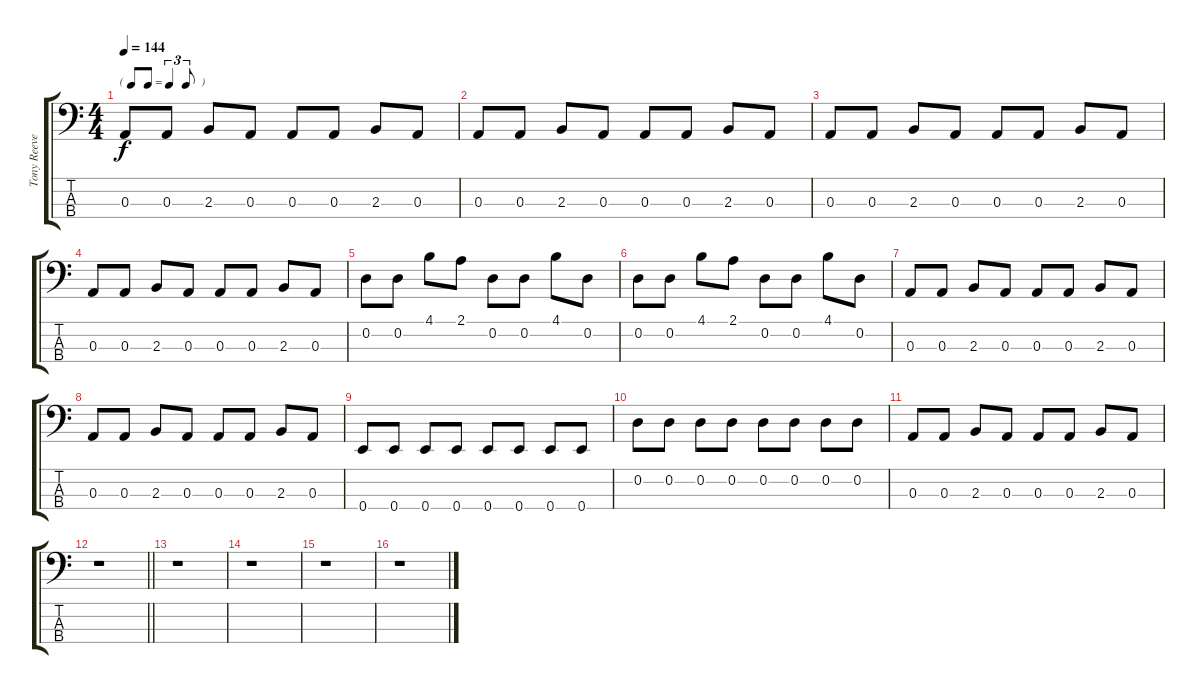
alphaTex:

\track ("Tony Reeves - Bass" "Tony Reeve") {instrument electricbassfinger}
\staff {score tabs}
\tuning (G2 D2 A1 E1) {hide}
\ts (4 4)
\tf triplet8th
\tempo 144
\clef f4
\ks c
0.3.8{dy f} 0.3.8 2.3.8 0.3.8 0.3.8 0.3.8 2.3.8 0.3.8 |
0.3.8 0.3.8 2.3.8 0.3.8 0.3.8 0.3.8 2.3.8 0.3.8 |
0.3.8 0.3.8 2.3.8 0.3.8 0.3.8 0.3.8 2.3.8 0.3.8 |
0.3.8 0.3.8 2.3.8 0.3.8 0.3.8 0.3.8 2.3.8 0.3.8 |
0.2.8 0.2.8 4.1.8 2.1.8 0.2.8 0.2.8 4.1.8 0.2.8 |
0.2.8 0.2.8 4.1.8 2.1.8 0.2.8 0.2.8 4.1.8 0.2.8 |
0.3.8 0.3.8 2.3.8 0.3.8 0.3.8 0.3.8 2.3.8 0.3.8 |
0.3.8 0.3.8 2.3.8 0.3.8 0.3.8 0.3.8 2.3.8 0.3.8 |
0.4.8 0.4.8 0.4.8 0.4.8 0.4.8 0.4.8 0.4.8 0.4.8 |
0.2.8 0.2.8 0.2.8 0.2.8 0.2.8 0.2.8 0.2.8 0.2.8 |
0.3.8 0.3.8 2.3.8 0.3.8 0.3.8 0.3.8 2.3.8 0.3.8 |
\barLineRight lightlight
r.1 |
r.1 |
r.1 |
r.1 |
r.1
